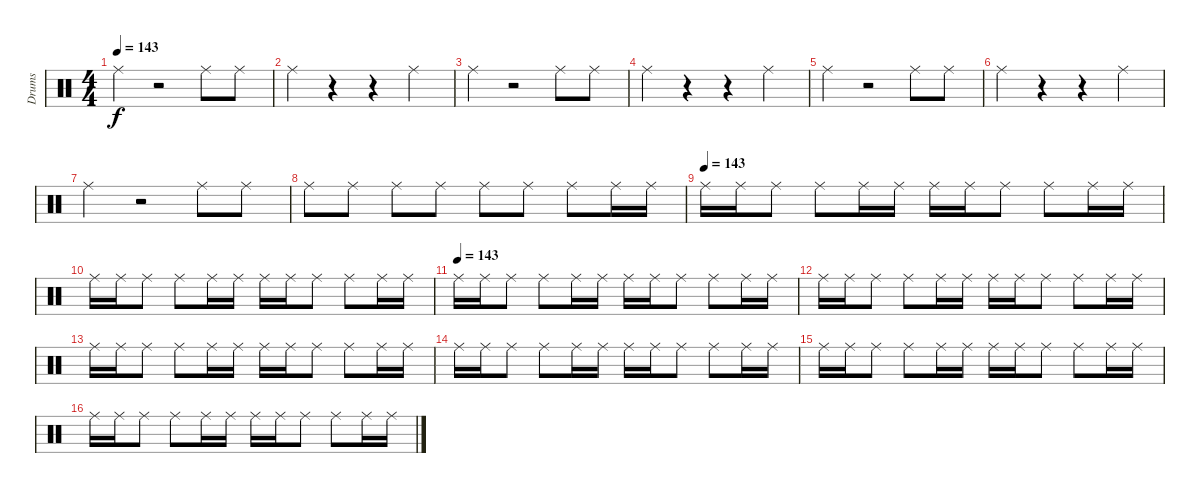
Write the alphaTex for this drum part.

\track ("Drums" "Drums") {instrument percussion}
\staff {score}
\articulation defaults
\ts (4 4)
\tempo 143
\clef neutral
\ks c "Ride (middle)".4{dy f}
r.2 "Ride (middle)".8 "Ride (middle)".8 |
"Ride (middle)".4 r.4 r.4 "Ride (middle)".4 |
"Ride (middle)".4 r.2 "Ride (middle)".8 "Ride (middle)".8 |
"Ride (middle)".4 r.4 r.4 "Ride (middle)".4 |
"Ride (middle)".4 r.2 "Ride (middle)".8 "Ride (middle)".8 |
"Ride (middle)".4 r.4 r.4 "Ride (middle)".4 |
"Ride (middle)".4 r.2 "Ride (middle)".8 "Ride (middle)".8 |
"Ride (middle)".8 "Ride (middle)".8 "Ride (middle)".8 "Ride (middle)".8 "Ride (middle)".8 "Ride (middle)".8 "Ride (middle)".8 "Ride (middle)".16 "Ride (middle)".16 |
\tempo (143)
"Ride (middle)".16 "Ride (middle)".16 "Ride (middle)".8 "Ride (middle)".8 "Ride (middle)".16 "Ride (middle)".16 "Ride (middle)".16 "Ride (middle)".16 "Ride (middle)".8 "Ride (middle)".8 "Ride (middle)".16 "Ride (middle)".16 |
"Ride (middle)".16 "Ride (middle)".16 "Ride (middle)".8 "Ride (middle)".8 "Ride (middle)".16 "Ride (middle)".16 "Ride (middle)".16 "Ride (middle)".16 "Ride (middle)".8 "Ride (middle)".8 "Ride (middle)".16 "Ride (middle)".16 |
\tempo (143)
"Ride (middle)".16 "Ride (middle)".16 "Ride (middle)".8 "Ride (middle)".8 "Ride (middle)".16 "Ride (middle)".16 "Ride (middle)".16 "Ride (middle)".16 "Ride (middle)".8 "Ride (middle)".8 "Ride (middle)".16 "Ride (middle)".16 |
"Ride (middle)".16 "Ride (middle)".16 "Ride (middle)".8 "Ride (middle)".8 "Ride (middle)".16 "Ride (middle)".16 "Ride (middle)".16 "Ride (middle)".16 "Ride (middle)".8 "Ride (middle)".8 "Ride (middle)".16 "Ride (middle)".16 |
"Ride (middle)".16 "Ride (middle)".16 "Ride (middle)".8 "Ride (middle)".8 "Ride (middle)".16 "Ride (middle)".16 "Ride (middle)".16 "Ride (middle)".16 "Ride (middle)".8 "Ride (middle)".8 "Ride (middle)".16 "Ride (middle)".16 |
"Ride (middle)".16 "Ride (middle)".16 "Ride (middle)".8 "Ride (middle)".8 "Ride (middle)".16 "Ride (middle)".16 "Ride (middle)".16 "Ride (middle)".16 "Ride (middle)".8 "Ride (middle)".8 "Ride (middle)".16 "Ride (middle)".16 |
"Ride (middle)".16 "Ride (middle)".16 "Ride (middle)".8 "Ride (middle)".8 "Ride (middle)".16 "Ride (middle)".16 "Ride (middle)".16 "Ride (middle)".16 "Ride (middle)".8 "Ride (middle)".8 "Ride (middle)".16 "Ride (middle)".16 |
"Ride (middle)".16 "Ride (middle)".16 "Ride (middle)".8 "Ride (middle)".8 "Ride (middle)".16 "Ride (middle)".16 "Ride (middle)".16 "Ride (middle)".16 "Ride (middle)".8 "Ride (middle)".8 "Ride (middle)".16 "Ride (middle)".16
